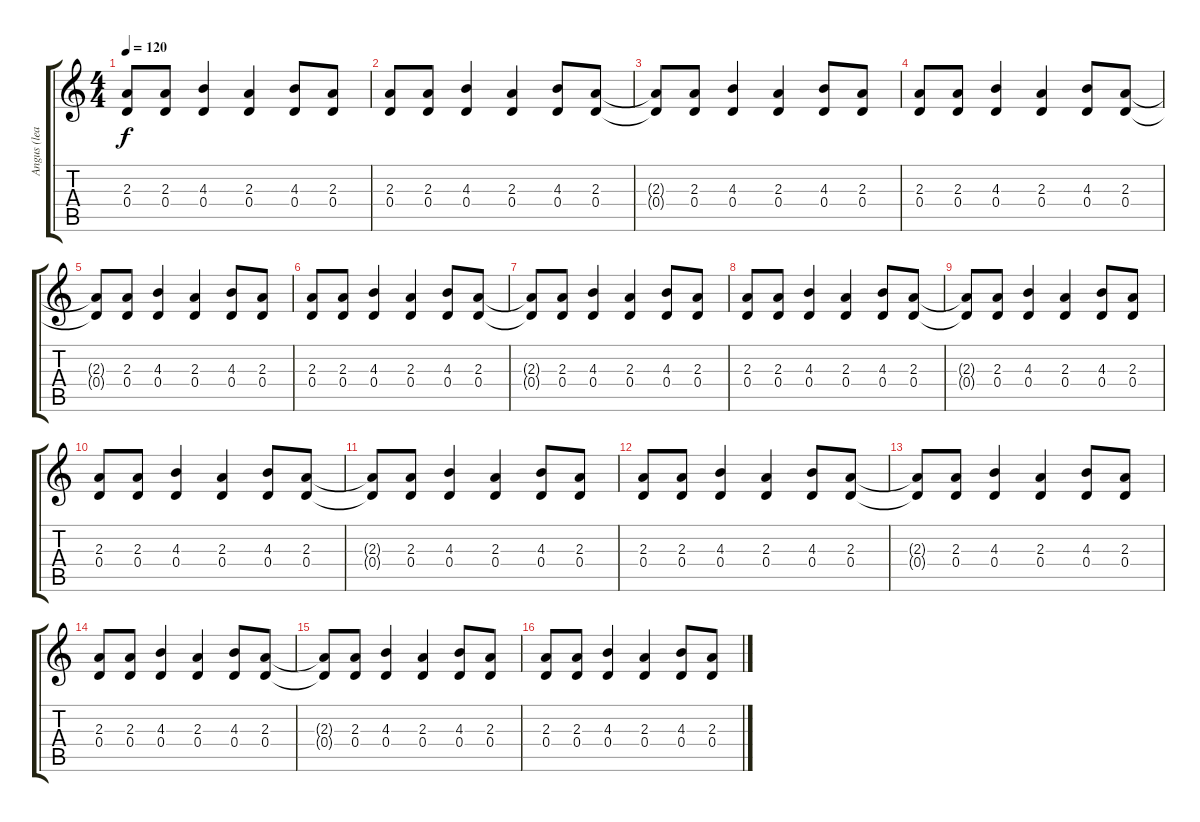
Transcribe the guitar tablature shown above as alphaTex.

\track ("Angus (lead)" "Angus (lea") {instrument distortionguitar}
\staff {score tabs}
\tuning (E4 B3 G3 D3 A2 E2) {hide}
\ts (4 4)
\tempo 120
\clef g2
\ks c
(2.3{t} 0.4{t}).8{dy f} (2.3 0.4).8 (4.3 0.4).4 (2.3 0.4).4 (4.3 0.4).8 (2.3 0.4).8 |
(2.3 0.4).8 (2.3 0.4).8 (4.3 0.4).4 (2.3 0.4).4 (4.3 0.4).8 (2.3 0.4).8 |
(2.3{t} 0.4{t}).8 (2.3 0.4).8 (4.3 0.4).4 (2.3 0.4).4 (4.3 0.4).8 (2.3 0.4).8 |
(2.3 0.4).8 (2.3 0.4).8 (4.3 0.4).4 (2.3 0.4).4 (4.3 0.4).8 (2.3 0.4).8 |
(2.3{t} 0.4{t}).8 (2.3 0.4).8 (4.3 0.4).4 (2.3 0.4).4 (4.3 0.4).8 (2.3 0.4).8 |
(2.3 0.4).8 (2.3 0.4).8 (4.3 0.4).4 (2.3 0.4).4 (4.3 0.4).8 (2.3 0.4).8 |
(2.3{t} 0.4{t}).8 (2.3 0.4).8 (4.3 0.4).4 (2.3 0.4).4 (4.3 0.4).8 (2.3 0.4).8 |
(2.3 0.4).8 (2.3 0.4).8 (4.3 0.4).4 (2.3 0.4).4 (4.3 0.4).8 (2.3 0.4).8 |
(2.3{t} 0.4{t}).8 (2.3 0.4).8 (4.3 0.4).4 (2.3 0.4).4 (4.3 0.4).8 (2.3 0.4).8 |
(2.3 0.4).8 (2.3 0.4).8 (4.3 0.4).4 (2.3 0.4).4 (4.3 0.4).8 (2.3 0.4).8 |
(2.3{t} 0.4{t}).8 (2.3 0.4).8 (4.3 0.4).4 (2.3 0.4).4 (4.3 0.4).8 (2.3 0.4).8 |
(2.3 0.4).8 (2.3 0.4).8 (4.3 0.4).4 (2.3 0.4).4 (4.3 0.4).8 (2.3 0.4).8 |
(2.3{t} 0.4{t}).8 (2.3 0.4).8 (4.3 0.4).4 (2.3 0.4).4 (4.3 0.4).8 (2.3 0.4).8 |
(2.3 0.4).8 (2.3 0.4).8 (4.3 0.4).4 (2.3 0.4).4 (4.3 0.4).8 (2.3 0.4).8 |
(2.3{t} 0.4{t}).8 (2.3 0.4).8 (4.3 0.4).4 (2.3 0.4).4 (4.3 0.4).8 (2.3 0.4).8 |
(2.3 0.4).8 (2.3 0.4).8 (4.3 0.4).4 (2.3 0.4).4 (4.3 0.4).8 (2.3 0.4).8
